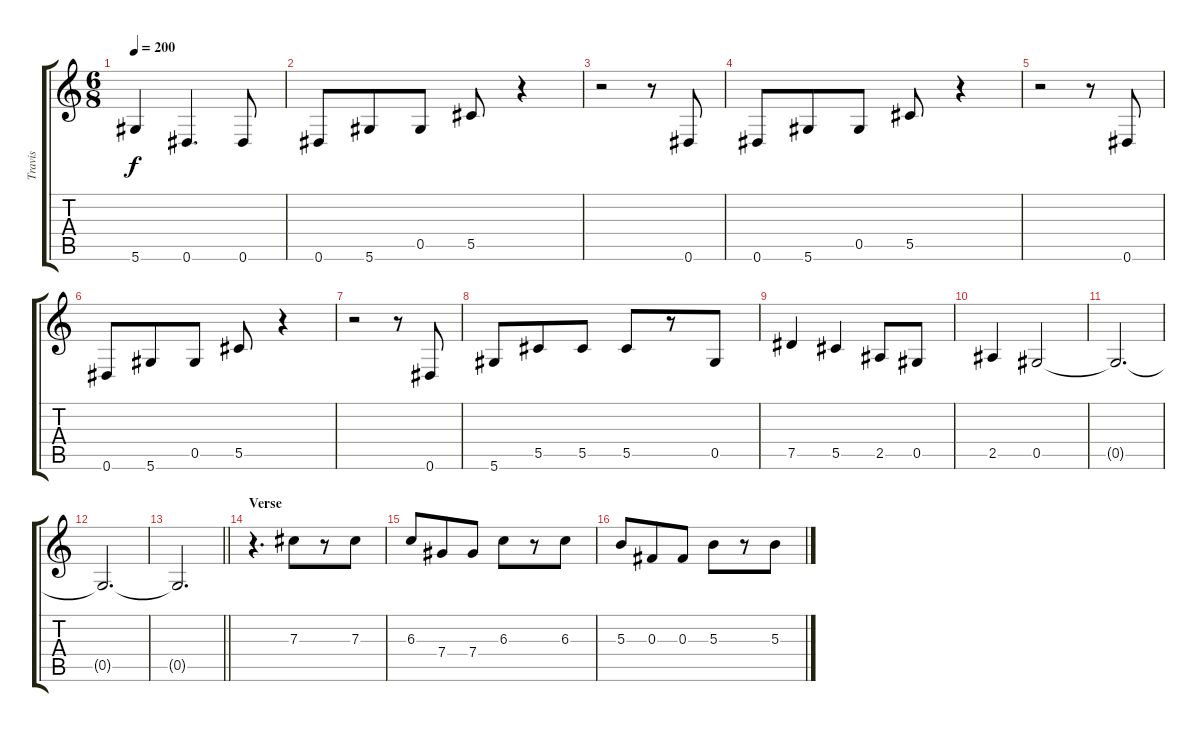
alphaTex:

\track ("Travis" "Travis") {instrument overdrivenguitar}
\staff {score tabs}
\tuning (Eb4 Bb3 Gb3 Db3 Ab2 Eb2) {hide}
\ts (6 8)
\tempo 200
\clef g2
\ks c
5.6.4{dy f} 0.6.4{d} 0.6.8 |
0.6.8 5.6.8 0.5.8 5.5.8 r.4 |
r.2 r.8 0.6.8 |
0.6.8 5.6.8 0.5.8 5.5.8 r.4 |
r.2 r.8 0.6.8 |
0.6.8 5.6.8 0.5.8 5.5.8 r.4 |
r.2 r.8 0.6.8 |
5.6.8 5.5.8 5.5.8 5.5.8 r.8 0.5.8 |
7.5.4 5.5.4 2.5.8 0.5.8 |
2.5.4 0.5.2 |
0.5{t}.2{d} |
0.5{t}.2{d} |
\barLineRight lightlight
0.5{t}.2{d} |
\section ("" "Verse")
r.4{d} 7.3.8 r.8 7.3.8 |
6.3.8 7.4.8 7.4.8 6.3.8 r.8 6.3.8 |
5.3.8 0.3.8 0.3.8 5.3.8 r.8 5.3.8
